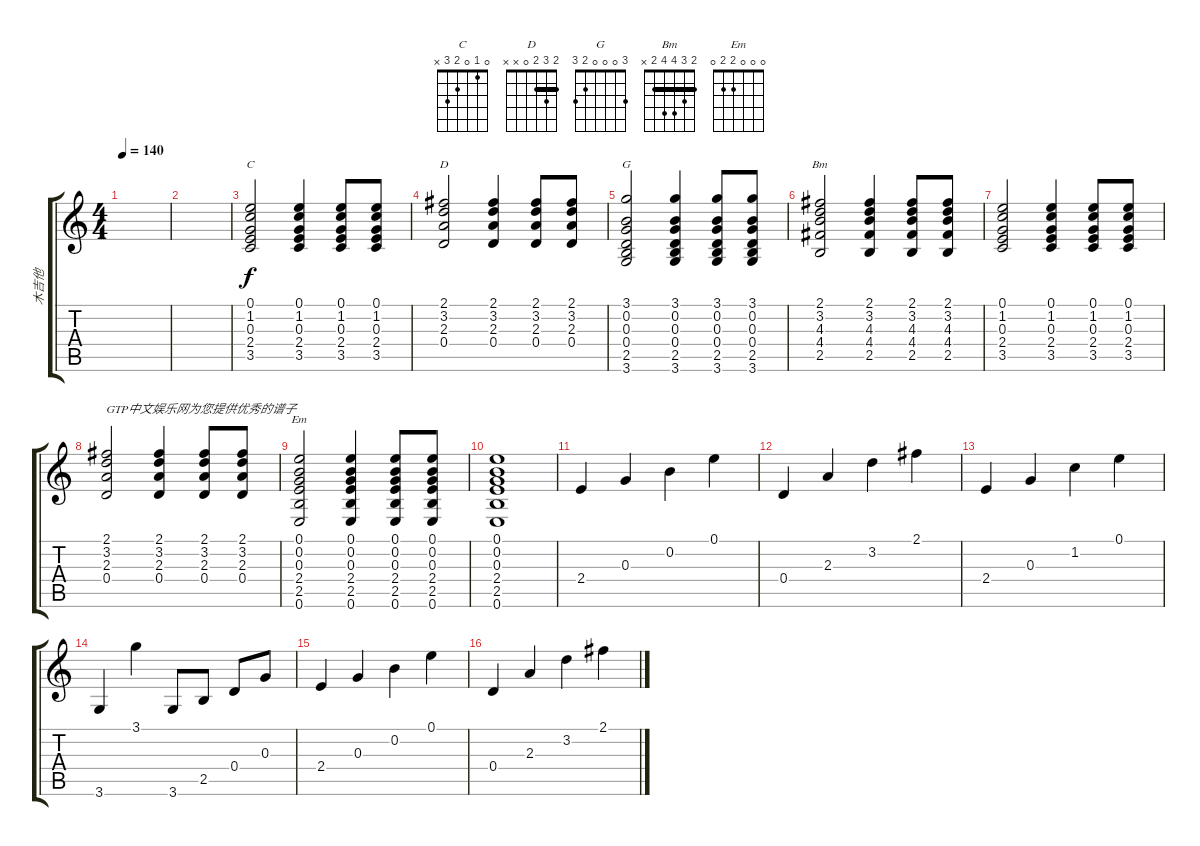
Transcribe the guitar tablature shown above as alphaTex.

\track ("木吉他" "木吉他") {instrument acousticguitarsteel}
\staff {score tabs}
\tuning (E4 B3 G3 D3 A2 E2) {hide}
\chord ("C" 0 1 0 2 3 x)
\chord ("D" 2 3 2 0 x x) {barre 2}
\chord ("G" 3 0 0 0 2 3)
\chord ("Bm" 2 3 4 4 2 x) {barre 2}
\chord ("Em" 0 0 0 2 2 0)
\ts (4 4)
\tempo 140
\clef g2
\ks c
|
|
(0.1 1.2 0.3 2.4 3.5).2{ch "C"} (0.1 1.2 0.3 2.4 3.5).4 (0.1 1.2 0.3 2.4 3.5).8 (0.1 1.2 0.3 2.4 3.5).8 |
(2.1 3.2 2.3 0.4).2{ch "D"} (2.1 3.2 2.3 0.4).4 (2.1 3.2 2.3 0.4).8 (2.1 3.2 2.3 0.4).8 |
(3.1 0.2 0.3 0.4 2.5 3.6).2{ch "G"} (3.1 0.2 0.3 0.4 2.5 3.6).4 (3.1 0.2 0.3 0.4 2.5 3.6).8 (3.1 0.2 0.3 0.4 2.5 3.6).8 |
(2.1 3.2 4.3 4.4 2.5).2{ch "Bm"} (2.1 3.2 4.3 4.4 2.5).4 (2.1 3.2 4.3 4.4 2.5).8 (2.1 3.2 4.3 4.4 2.5).8 |
(0.1 1.2 0.3 2.4 3.5).2 (0.1 1.2 0.3 2.4 3.5).4 (0.1 1.2 0.3 2.4 3.5).8 (0.1 1.2 0.3 2.4 3.5).8 |
(2.1 3.2 2.3 0.4).2{txt "GTP中文娱乐网为您提供优秀的谱子"} (2.1 3.2 2.3 0.4).4 (2.1 3.2 2.3 0.4).8 (2.1 3.2 2.3 0.4).8 |
(0.1 0.2 0.3 2.4 2.5 0.6).2{ch "Em"} (0.1 0.2 0.3 2.4 2.5 0.6).4 (0.1 0.2 0.3 2.4 2.5 0.6).8 (0.1 0.2 0.3 2.4 2.5 0.6).8 |
(0.1 0.2 0.3 2.4 2.5 0.6).1 |
2.4.4 0.3.4 0.2.4 0.1.4 |
0.4.4 2.3.4 3.2.4 2.1.4 |
2.4.4 0.3.4 1.2.4 0.1.4 |
3.6.4 3.1.4 3.6.8 2.5.8 0.4.8 0.3.8 |
2.4.4 0.3.4 0.2.4 0.1.4 |
0.4.4 2.3.4 3.2.4 2.1.4
